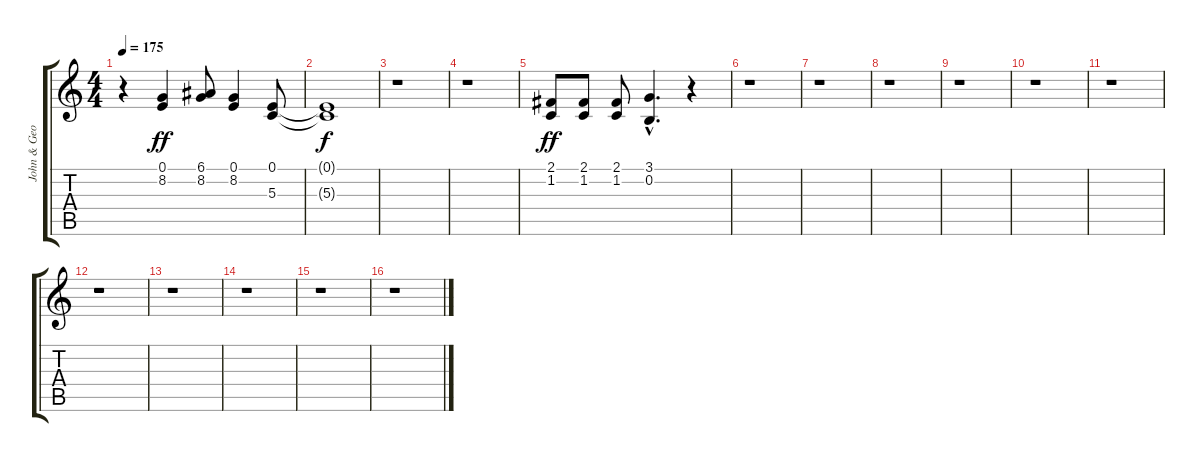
\track ("John & George" "John & Geo") {instrument electricpiano2}
\staff {score tabs}
\tuning (E4 B3 G3 D3 A2 E2) {hide}
\ts (4 4)
\tempo 175
\clef g2
\ks c
r.4{dy f} (0.1 8.2).4{dy ff} (6.1 8.2).8 (0.1 8.2).4 (0.1 5.3).8 |
(0.1{t} 5.3{t}).1{dy f} |
r.1 |
r.1 |
(2.1 1.2).8{dy ff} (2.1 1.2).8 (2.1 1.2).8 (3.1{hac} 0.2{hac}).4{d} r.4 |
r.1 |
r.1 |
r.1 |
r.1 |
r.1 |
r.1 |
r.1 |
r.1 |
r.1 |
r.1 |
r.1
